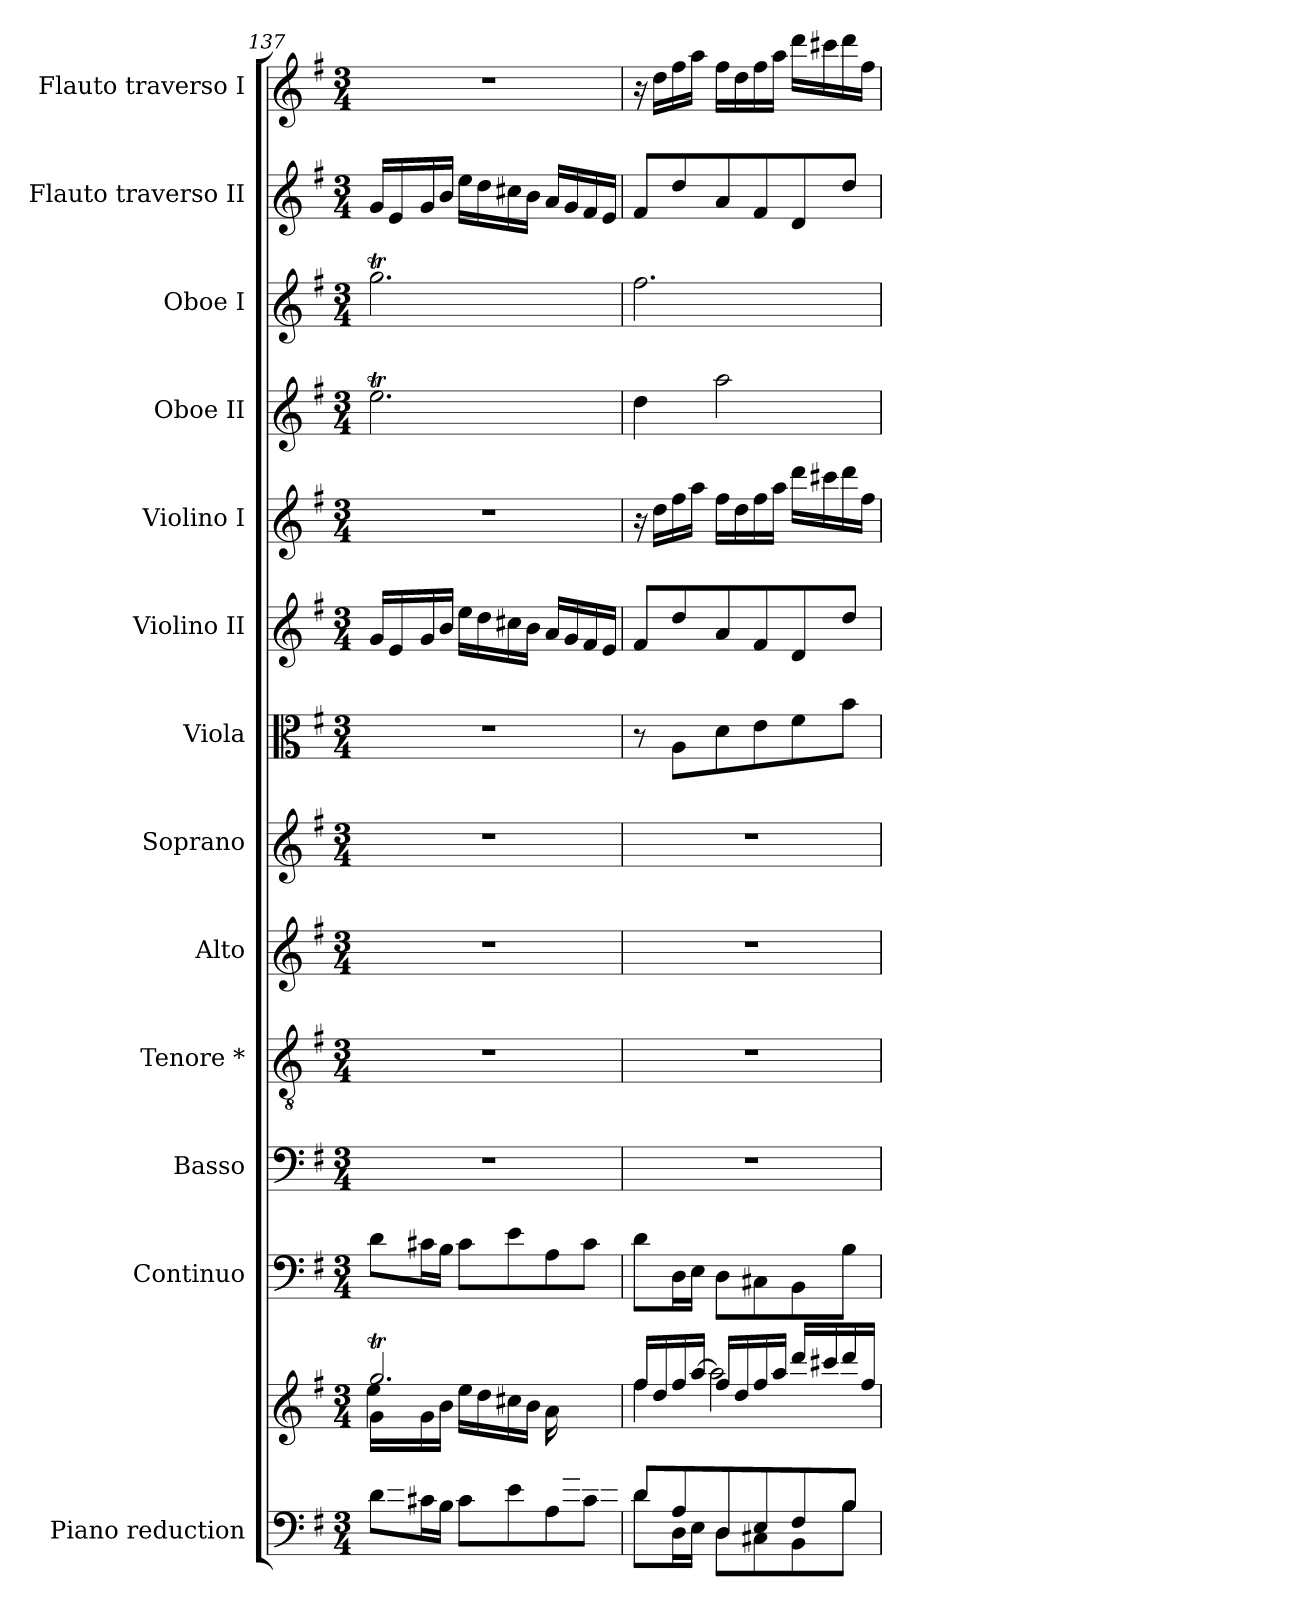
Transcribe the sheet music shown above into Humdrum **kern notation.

**kern	**kern	**kern	**kern	**kern	**kern	**kern	**kern	**kern	**kern	**kern	**kern	**kern	**kern
*part13	*part13	*part12	*part11	*part10	*part9	*part8	*part7	*part6	*part5	*part4	*part3	*part2	*part1
*staff14	*staff13	*staff12	*staff11	*staff10	*staff9	*staff8	*staff7	*staff6	*staff5	*staff4	*staff3	*staff2	*staff1
*I"Piano reduction	*	*I"Continuo	*I"Basso	*I"Tenore *	*I"Alto	*I"Soprano	*I"Viola	*I"Violino II	*I"Violino I	*I"Oboe II	*I"Oboe I	*I"Flauto traverso II	*I"Flauto traverso I
*I'Pno	*	*	*	*	*	*	*I'Vla	*I'Vln	*I'Vln	*I'Ob	*I'Ob	*	*
*clefF4	*clefG2	*clefF4	*clefF4	*clefGv2	*clefG2	*clefG2	*clefC3	*clefG2	*clefG2	*clefG2	*clefG2	*clefG2	*clefG2
*k[f#]	*k[f#]	*k[f#]	*k[f#]	*k[f#]	*k[f#]	*k[f#]	*k[f#]	*k[f#]	*k[f#]	*k[f#]	*k[f#]	*k[f#]	*k[f#]
*M3/4	*M3/4	*M3/4	*M3/4	*M3/4	*M3/4	*M3/4	*M3/4	*M3/4	*M3/4	*M3/4	*M3/4	*M3/4	*M3/4
=137	=137	=137	=137	=137	=137	=137	=137	=137	=137	=137	=137	=137	=137
*^	*^	*	*	*	*	*	*	*	*	*	*	*	*
*	*	*	*^	*	*	*	*	*	*	*	*	*	*	*	*
16ryy	8d\L	2.ggT/	16g\LL	4ee\	8d\L	2.r	2.r	2.r	2.r	2.r	16g/LL	2.r	2.eeT\	2.ggT\	16g/LL	2.r
16e/	.	.	16ryy	.	.	.	.	.	.	.	16e/	.	.	.	16e/	.
4..ryy	16c#X\L	.	16g\	.	16c#X\L	.	.	.	.	.	16g/	.	.	.	16g/	.
.	16B\JJ	.	16b\JJ	.	16B\JJ	.	.	.	.	.	16b/JJ	.	.	.	16b/JJ	.
.	8c#\L	.	16ee\LL	2ryy	8c#\L	.	.	.	.	.	16ee\LL	.	.	.	16ee\LL	.
.	.	.	16dd\	.	.	.	.	.	.	.	16dd\	.	.	.	16dd\	.
.	8e\	.	16cc#X\	.	8e\	.	.	.	.	.	16cc#X\	.	.	.	16cc#X\	.
.	.	.	16b\JJ	.	.	.	.	.	.	.	16b\JJ	.	.	.	16b\JJ	.
.	8A\	.	16a\LL	.	8A\	.	.	.	.	.	16a/LL	.	.	.	16a/LL	.
16g/	.	.	8.ryy	.	.	.	.	.	.	.	16g/	.	.	.	16g/	.
16f#/	8c#\J	.	.	.	8c#\J	.	.	.	.	.	16f#/	.	.	.	16f#/	.
16e/JJ	.	.	.	.	.	.	.	.	.	.	16e/JJ	.	.	.	16e/JJ	.
*	*	*	*v	*v	*	*	*	*	*	*	*	*	*	*	*	*
!!LO:PB:g=z
=138	=138	=138	=138	=138	=138	=138	=138	=138	=138	=138	=138	=138	=138	=138	=138
8d/L	8d\L	16ff#/LL	4ff#\	8d\L	2.r	2.r	2.r	2.r	8r	8f#/L	16r	4dd\	2.ff#\	8f#/L	16r
.	.	16dd/	.	.	.	.	.	.	.	.	16dd\LL	.	.	.	16dd\LL
8A/	16D\L	16ff#/	.	16D\L	.	.	.	.	8A\L	8dd/	16ff#\	.	.	8dd/	16ff#\
.	16E\JJ	[16aa/JJ	.	16E\JJ	.	.	.	.	.	.	16aa\JJ	.	.	.	16aa\JJ
8D/	8D\L	16ff#/LL	2aa\]	8D\L	.	.	.	.	8d\	8a/	16ff#\LL	2aa\	.	8a/	16ff#\LL
.	.	16dd/	.	.	.	.	.	.	.	.	16dd\	.	.	.	16dd\
8E/	8C#X\	16ff#/	.	8C#X\	.	.	.	.	8e\	8f#/	16ff#\	.	.	8f#/	16ff#\
.	.	16aa/JJ	.	.	.	.	.	.	.	.	16aa\JJ	.	.	.	16aa\JJ
8F#/	8BB\	16ddd/LL	.	8BB\	.	.	.	.	8f#\	8d/	16ddd\LL	.	.	8d/	16ddd\LL
.	.	16ccc#X/	.	.	.	.	.	.	.	.	16ccc#X\	.	.	.	16ccc#X\
8B/J	8B\J	16ddd/	.	8B\J	.	.	.	.	8b\J	8dd/J	16ddd\	.	.	8dd/J	16ddd\
.	.	16ff#/JJ	.	.	.	.	.	.	.	.	16ff#\JJ	.	.	.	16ff#\JJ
*v	*v	*	*	*	*	*	*	*	*	*	*	*	*	*	*
*	*v	*v	*	*	*	*	*	*	*	*	*	*	*	*
=	=	=	=	=	=	=	=	=	=	=	=	=	=
*-	*-	*-	*-	*-	*-	*-	*-	*-	*-	*-	*-	*-	*-
